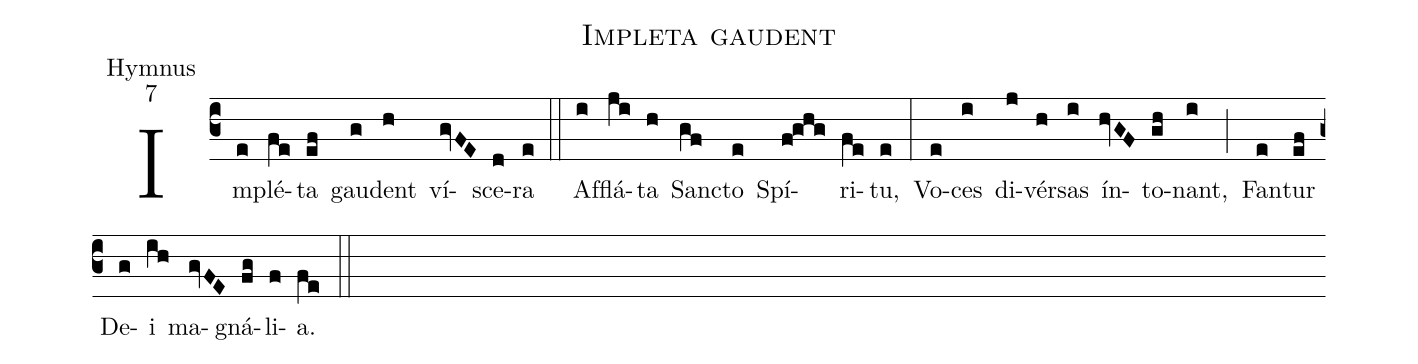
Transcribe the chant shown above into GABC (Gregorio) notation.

name:Impleta gaudent;
office-part:Hymnus;
mode:7;
%%
(c3) Im(e)plé(fe)ta(ef) gau(g)dent(h) ví(gvFE)sce(d)ra(e) (::)
Af(i)flá(ji)ta(h) San(gf)cto(e) Spí(f!ghg)ri(fe)tu,(e) (:)
Vo(e)ces(i) di(j)vér(h)sas(i) ín(hvGF)to(gh)nant,(i) (;) Fan(e)tur(ef) De(g)i(ih) ma(gvFE)gná(fg)li(f)a.(fe) (::)
